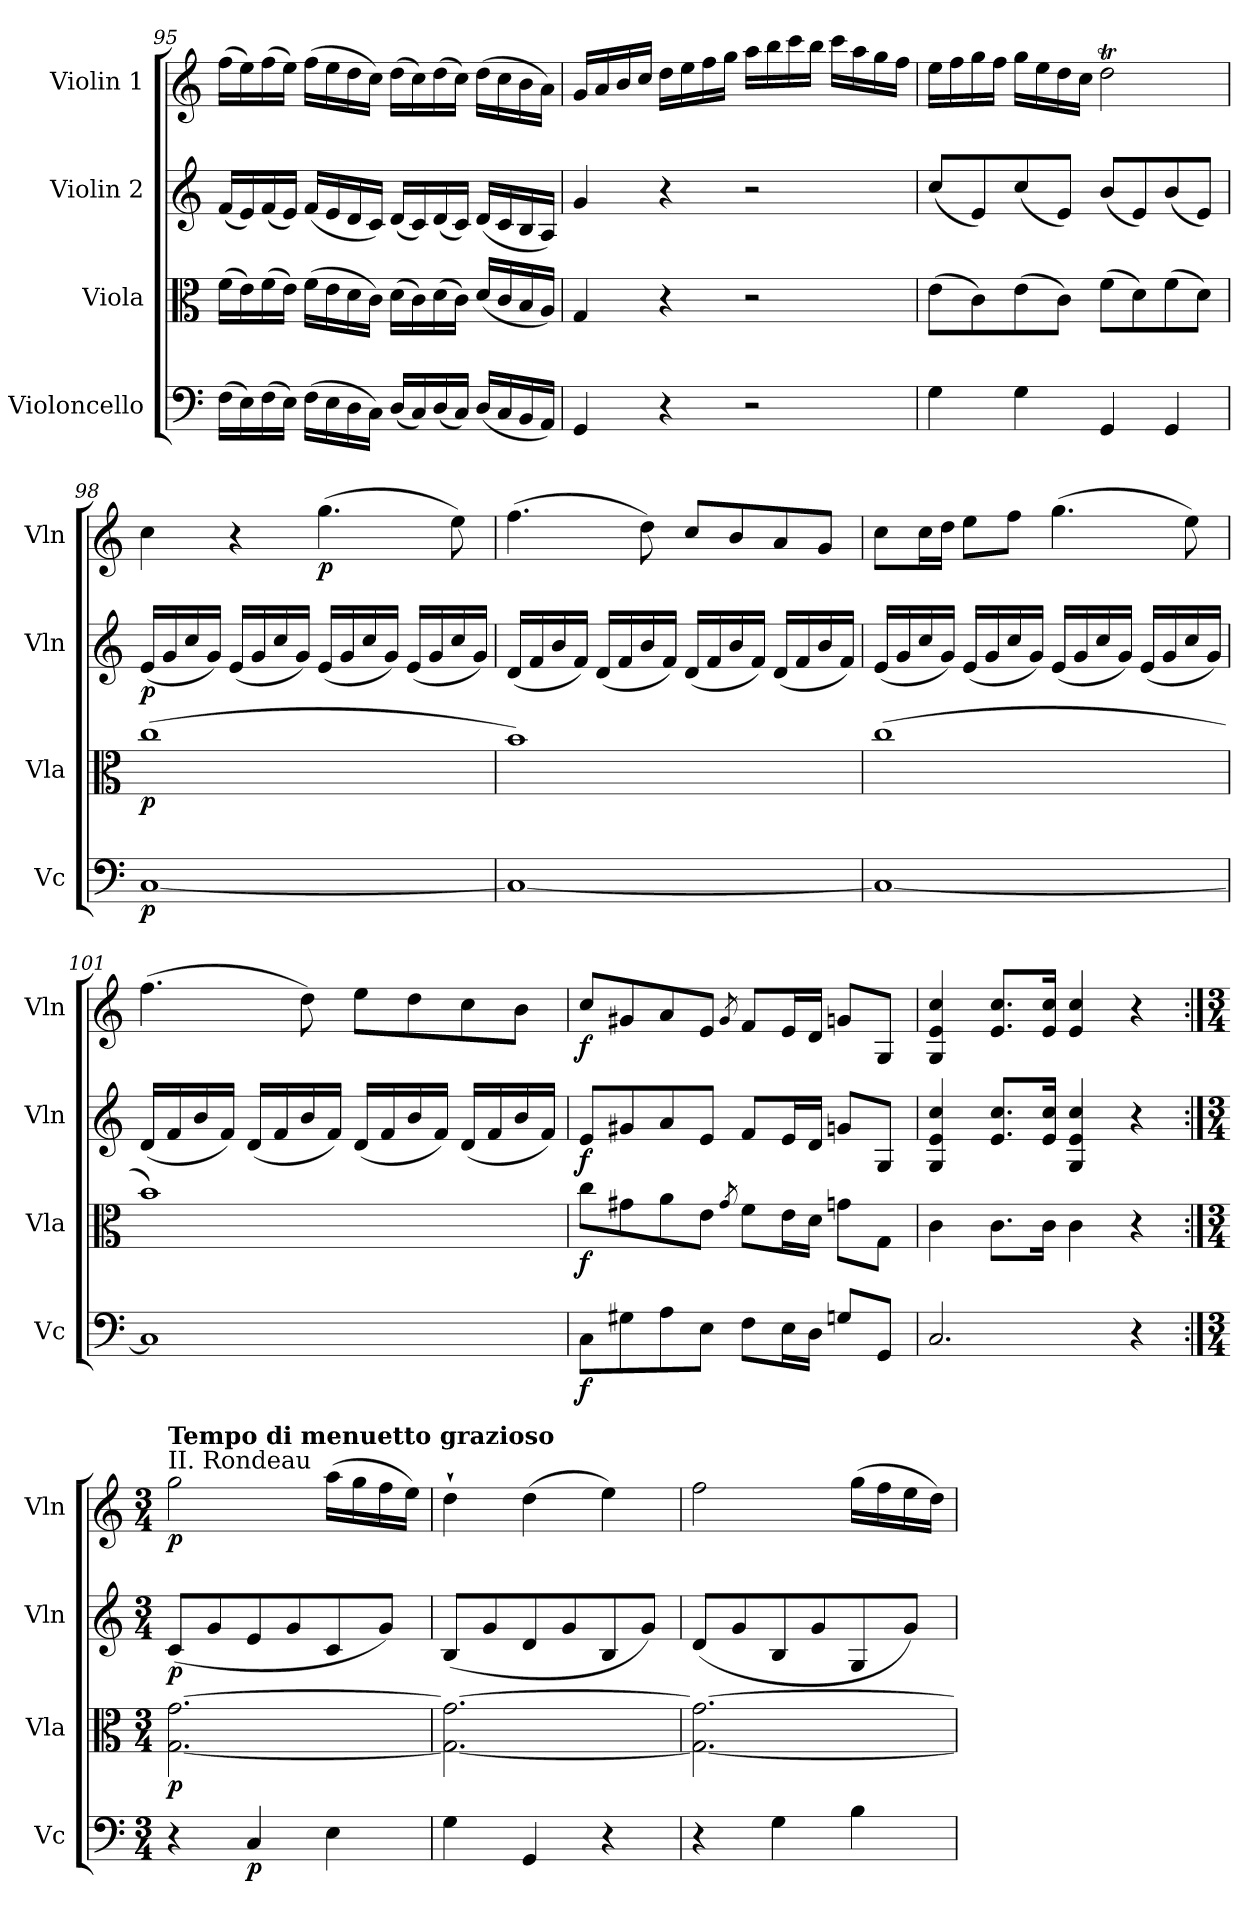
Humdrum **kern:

**kern	**dynam	**kern	**dynam	**kern	**dynam	**kern	**dynam
*part4	*part4	*part3	*part3	*part2	*part2	*part1	*part1
*staff4	*staff4	*staff3	*staff3	*staff2	*staff2	*staff1	*staff1
*I"Violoncello	*	*I"Viola	*	*I"Violin 2	*	*I"Violin 1	*
*I'Vc	*	*I'Vla	*	*I'Vln	*	*I'Vln	*
*clefF4	*	*clefC3	*	*clefG2	*	*clefG2	*
*k[]	*	*k[]	*	*k[]	*	*k[]	*
=95	=95	=95	=95	=95	=95	=95	=95
(16F\LL	.	(16f\LL	.	(16f/LL	.	(16ff\LL	.
16E\)	.	16e\)	.	16e/)	.	16ee\)	.
(16F\	.	(16f\	.	(16f/	.	(16ff\	.
16E\JJ)	.	16e\JJ)	.	16e/JJ)	.	16ee\JJ)	.
(16F\LL	.	(16f\LL	.	(16f/LL	.	(16ff\LL	.
16E\	.	16e\	.	16e/	.	16ee\	.
16D\	.	16d\	.	16d/	.	16dd\	.
16C\JJ)	.	16c\JJ)	.	16c/JJ)	.	16cc\JJ)	.
(16D/LL	.	(16d\LL	.	(16d/LL	.	(16dd\LL	.
16C/)	.	16c\)	.	16c/)	.	16cc\)	.
(16D/	.	(16d\	.	(16d/	.	(16dd\	.
16C/JJ)	.	16c\JJ)	.	16c/JJ)	.	16cc\JJ)	.
(16D/LL	.	(16d/LL	.	(16d/LL	.	(16dd\LL	.
16C/	.	16c/	.	16c/	.	16cc\	.
16BB/	.	16B/	.	16B/	.	16b\	.
16AA/JJ)	.	16A/JJ)	.	16A/JJ)	.	16a\JJ)	.
!!LO:LB:g=z
=96	=96	=96	=96	=96	=96	=96	=96
4GG/	.	4G/	.	4g/	.	16g/LL	.
.	.	.	.	.	.	16a/	.
.	.	.	.	.	.	16b/	.
.	.	.	.	.	.	16cc/JJ	.
4r	.	4r	.	4r	.	16dd\LL	.
.	.	.	.	.	.	16ee\	.
.	.	.	.	.	.	16ff\	.
.	.	.	.	.	.	16gg\JJ	.
2r	.	2r	.	2r	.	16aa\LL	.
.	.	.	.	.	.	16bb\	.
.	.	.	.	.	.	16ccc\	.
.	.	.	.	.	.	16bb\JJ	.
.	.	.	.	.	.	16ccc\LL	.
.	.	.	.	.	.	16aa\	.
.	.	.	.	.	.	16gg\	.
.	.	.	.	.	.	16ff\JJ	.
=97	=97	=97	=97	=97	=97	=97	=97
4G\	.	(8e\L	.	(8cc/L	.	16ee\LL	.
.	.	.	.	.	.	16ff\	.
.	.	8c\)	.	8e/)	.	16gg\	.
.	.	.	.	.	.	16ff\JJ	.
4G\	.	(8e\	.	(8cc/	.	16gg\LL	.
.	.	.	.	.	.	16ee\	.
.	.	8c\J)	.	8e/J)	.	16dd\	.
.	.	.	.	.	.	16cc\JJ	.
4GG/	.	(8f\L	.	(8b/L	.	2ddT\	.
.	.	8d\)	.	8e/)	.	.	.
4GG/	.	(8f\	.	(8b/	.	.	.
.	.	8d\J)	.	8e/J)	.	.	.
=98	=98	=98	=98	=98	=98	=98	=98
!	!LO:DY:b	!	!LO:DY:b	!	!LO:DY:b	!	!
[1C	p	(1cc	p	(16e/LL	p	4cc\	.
.	.	.	.	16g/	.	.	.
.	.	.	.	16cc/	.	.	.
.	.	.	.	16g/JJ)	.	.	.
.	.	.	.	(16e/LL	.	4r	.
.	.	.	.	16g/	.	.	.
.	.	.	.	16cc/	.	.	.
.	.	.	.	16g/JJ)	.	.	.
!	!	!	!	!	!	!	!LO:DY:b
.	.	.	.	(16e/LL	.	(4.gg\	p
.	.	.	.	16g/	.	.	.
.	.	.	.	16cc/	.	.	.
.	.	.	.	16g/JJ)	.	.	.
.	.	.	.	(16e/LL	.	.	.
.	.	.	.	16g/	.	.	.
.	.	.	.	16cc/	.	8ee\)	.
.	.	.	.	16g/JJ)	.	.	.
!!LO:LB:g=z
=99	=99	=99	=99	=99	=99	=99	=99
1C_	.	1b)	.	(16d/LL	.	(4.ff\	.
.	.	.	.	16f/	.	.	.
.	.	.	.	16b/	.	.	.
.	.	.	.	16f/JJ)	.	.	.
.	.	.	.	(16d/LL	.	.	.
.	.	.	.	16f/	.	.	.
.	.	.	.	16b/	.	8dd\)	.
.	.	.	.	16f/JJ)	.	.	.
.	.	.	.	(16d/LL	.	8cc/L	.
.	.	.	.	16f/	.	.	.
.	.	.	.	16b/	.	8b/	.
.	.	.	.	16f/JJ)	.	.	.
.	.	.	.	(16d/LL	.	8a/	.
.	.	.	.	16f/	.	.	.
.	.	.	.	16b/	.	8g/J	.
.	.	.	.	16f/JJ)	.	.	.
=100	=100	=100	=100	=100	=100	=100	=100
1C_	.	(1cc	.	(16e/LL	.	8cc\L	.
.	.	.	.	16g/	.	.	.
.	.	.	.	16cc/	.	16cc\L	.
.	.	.	.	16g/JJ)	.	16dd\JJ	.
.	.	.	.	(16e/LL	.	8ee\L	.
.	.	.	.	16g/	.	.	.
.	.	.	.	16cc/	.	8ff\J	.
.	.	.	.	16g/JJ)	.	.	.
.	.	.	.	(16e/LL	.	(4.gg\	.
.	.	.	.	16g/	.	.	.
.	.	.	.	16cc/	.	.	.
.	.	.	.	16g/JJ)	.	.	.
.	.	.	.	(16e/LL	.	.	.
.	.	.	.	16g/	.	.	.
.	.	.	.	16cc/	.	8ee\)	.
.	.	.	.	16g/JJ)	.	.	.
!!LO:LB:g=z
=101	=101	=101	=101	=101	=101	=101	=101
1C]	.	1b)	.	(16d/LL	.	(4.ff\	.
.	.	.	.	16f/	.	.	.
.	.	.	.	16b/	.	.	.
.	.	.	.	16f/JJ)	.	.	.
.	.	.	.	(16d/LL	.	.	.
.	.	.	.	16f/	.	.	.
.	.	.	.	16b/	.	8dd\)	.
.	.	.	.	16f/JJ)	.	.	.
.	.	.	.	(16d/LL	.	8ee\L	.
.	.	.	.	16f/	.	.	.
.	.	.	.	16b/	.	8dd\	.
.	.	.	.	16f/JJ)	.	.	.
.	.	.	.	(16d/LL	.	8cc\	.
.	.	.	.	16f/	.	.	.
.	.	.	.	16b/	.	8b\J	.
.	.	.	.	16f/JJ)	.	.	.
=102	=102	=102	=102	=102	=102	=102	=102
!	!LO:DY:b	!	!LO:DY:b	!	!LO:DY:b	!	!LO:DY:b
8C\L	f	8cc\L	f	8e/L	f	8cc/L	f
8G#X\	.	8g#X\	.	8g#X/	.	8g#X/	.
8A\	.	8a\	.	8a/	.	8a/	.
8E\J	.	8e\J	.	8e/J	.	8e/J	.
.	.	8qg#/	.	.	.	8qg#/	.
8F\L	.	8f\L	.	8f/L	.	8f/L	.
16E\L	.	16e\L	.	16e/L	.	16e/L	.
16D\JJ	.	16d\JJ	.	16d/JJ	.	16d/JJ	.
8Gn/L	.	8gn\L	.	8gn/L	.	8gn/L	.
8GG/J	.	8G\J	.	8G/J	.	8G/J	.
=103	=103	=103	=103	=103	=103	=103	=103
2.C/	.	4c\	.	4G/ 4e/ 4cc/	.	4G/ 4e/ 4cc/	.
.	.	8.c\L	.	8.e/ 8.cc/L	.	8.e/ 8.cc/L	.
.	.	16c\Jk	.	16e/ 16cc/Jk	.	16e/ 16cc/Jk	.
.	.	4c\	.	4G/ 4e/ 4cc/	.	4e/ 4cc/	.
4r	.	4r	.	4r	.	4r	.
!!LO:PB:g=z
=1:|!	=1:|!	=1:|!	=1:|!	=1:|!	=1:|!	=1:|!	=1:|!
*M3/4	*	*M3/4	*	*M3/4	*	*M3/4	*
!	!	!	!	!	!	!LO:TX:a:t=II. Rondeau	!
!	!	!	!	!	!	!LO:TX:a:B:t=Tempo di menuetto grazioso	!
!	!	!	!LO:DY:b	!	!LO:DY:b	!	!LO:DY:b
4r	.	[2.G\ [2.g\	p	(8c/L	p	2gg\	p
.	.	.	.	8g/	.	.	.
!	!LO:DY:b	!	!	!	!	!	!
4C/	p	.	.	8e/	.	.	.
.	.	.	.	8g/	.	.	.
4E\	.	.	.	8c/	.	(16aa\LL	.
.	.	.	.	.	.	16gg\	.
.	.	.	.	8g/J)	.	16ff\	.
.	.	.	.	.	.	16ee\JJ)	.
=2	=2	=2	=2	=2	=2	=2	=2
4G\	.	2.G\_ 2.g\_	.	(8B/L	.	4dd`\	.
.	.	.	.	8g/	.	.	.
4GG/	.	.	.	8d/	.	(4dd\	.
.	.	.	.	8g/	.	.	.
4r	.	.	.	8B/	.	4ee\)	.
.	.	.	.	8g/J)	.	.	.
=3	=3	=3	=3	=3	=3	=3	=3
4r	.	2.G\_ 2.g\_	.	(8d/L	.	2ff\	.
.	.	.	.	8g/	.	.	.
4G\	.	.	.	8B/	.	.	.
.	.	.	.	8g/	.	.	.
4B\	.	.	.	8G/	.	(16gg\LL	.
.	.	.	.	.	.	16ff\	.
.	.	.	.	8g/J)	.	16ee\	.
.	.	.	.	.	.	16dd\JJ)	.
=	=	=	=	=	=	=	=
*-	*-	*-	*-	*-	*-	*-	*-
